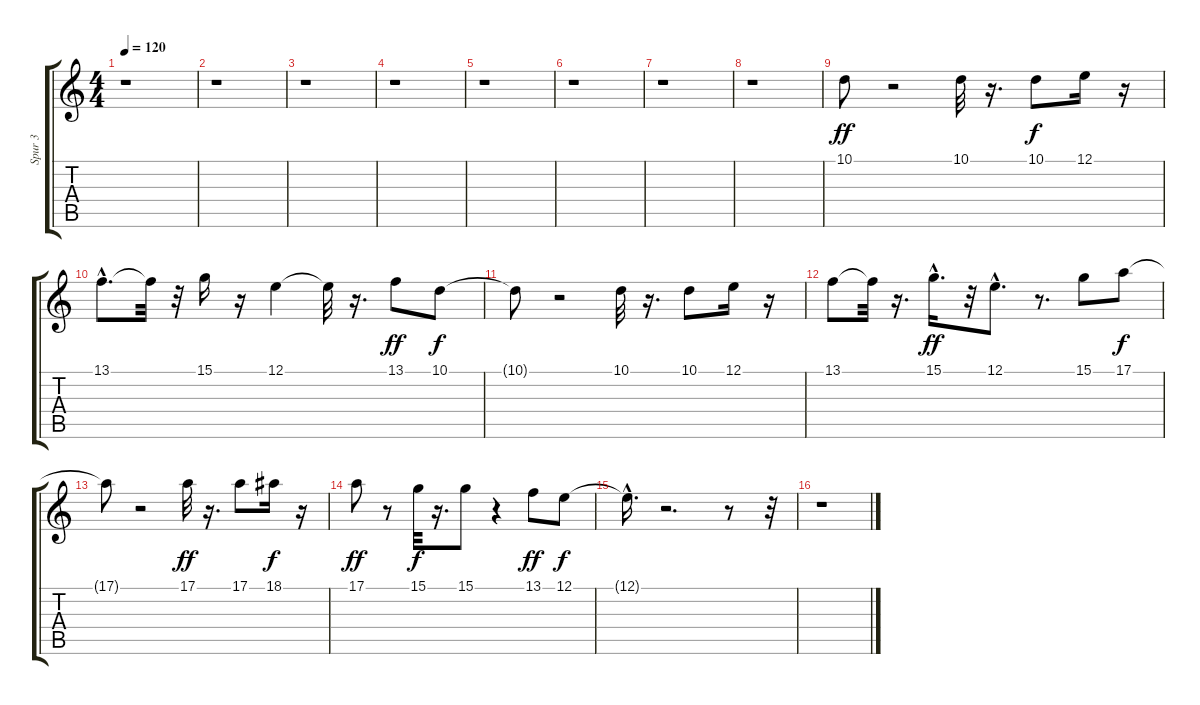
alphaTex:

\track ("Spur 3" "Spur 3") {instrument synthbrass2}
\staff {score tabs}
\tuning (E4 B3 G3 D3 A2 E2) {hide}
\ts (4 4)
\tempo 120
\clef g2
\ks c
r.1{dy ff} |
r.1 |
r.1 |
r.1 |
r.1 |
r.1 |
r.1 |
r.1 |
10.1.8 r.2 10.1.32 r.16{d} 10.1.8{dy f} 12.1.16 r.16 |
13.1{hac}.8{d} 13.1{t}.32 r.32 15.1.16 r.16 12.1.4 12.1{t}.32 r.16{d} 13.1.8{dy ff} 10.1.8{dy f} |
10.1{t}.8 r.2 10.1.32 r.16{d} 10.1.8 12.1.16 r.16 |
13.1.8 13.1{t}.32 r.16{d} 15.1{hac}.16{d dy ff} r.32 12.1{hac}.8{d} r.8{d} 15.1.8 17.1.8{dy f} |
17.1{t}.8 r.2 17.1.32{dy ff} r.16{d} 17.1.8 18.1.16{dy f} r.16 |
17.1.8{dy ff} r.8 15.1.32{dy f} r.16{d} 15.1.8 r.4 13.1.8{dy ff} 12.1.8{dy f} |
12.1{hac t}.16{d} r.2{d} r.8 r.32 |
r.1
